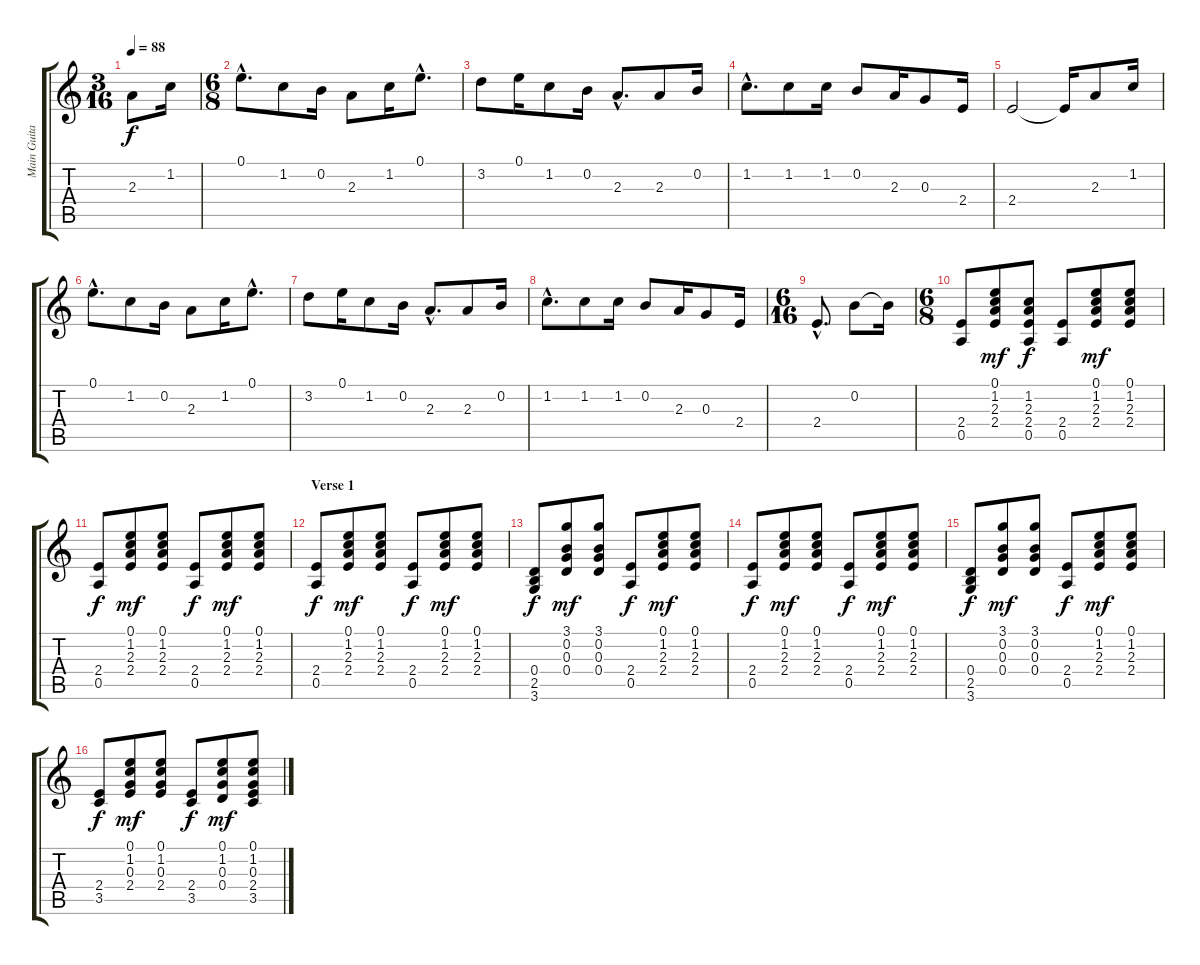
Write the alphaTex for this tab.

\track ("Main Guitar" "Main Guita") {instrument acousticguitarsteel}
\staff {score tabs}
\tuning (E4 B3 G3 D3 A2 E2) {hide}
\ts (3 16)
\tempo 88
\clef g2
\ks c
2.3.8{dy f instrument acousticguitarsteel} 1.2.16 |
\ts (6 8)
0.1{hac}.8{d volume 14} 1.2.8 0.2.16 2.3.8 1.2.16 0.1{hac}.8{d} |
3.2.8 0.1.16 1.2.8 0.2.16 2.3{hac}.8{d} 2.3.8 0.2.16 |
1.2{hac}.8{d} 1.2.8 1.2.16 0.2.8 2.3.16 0.3.8 2.4.16 |
2.4.2 2.4{t}.16 2.3.8 1.2.16 |
0.1{hac}.8{d} 1.2.8 0.2.16 2.3.8 1.2.16 0.1{hac}.8{d} |
3.2.8 0.1.16 1.2.8 0.2.16 2.3{hac}.8{d} 2.3.8 0.2.16 |
1.2{hac}.8{d} 1.2.8 1.2.16 0.2.8 2.3.16 0.3.8 2.4.16 |
\ts (6 16)
2.4{hac}.8{d} 0.2.8 0.2{t}.16 |
\ts (6 8)
(2.4 0.5).8 (0.1 1.2 2.3 2.4).8{dy mf} (1.2 2.3 2.4 0.5).8{dy f} (2.4 0.5).8 (0.1 1.2 2.3 2.4).8{dy mf} (0.1 1.2 2.3 2.4).8 |
(2.4 0.5).8{dy f} (0.1 1.2 2.3 2.4).8{dy mf} (0.1 1.2 2.3 2.4).8 (2.4 0.5).8{dy f} (0.1 1.2 2.3 2.4).8{dy mf} (0.1 1.2 2.3 2.4).8 |
\section ("" "Verse 1")
(2.4 0.5).8{dy f} (0.1 1.2 2.3 2.4).8{dy mf} (0.1 1.2 2.3 2.4).8 (2.4 0.5).8{dy f} (0.1 1.2 2.3 2.4).8{dy mf} (0.1 1.2 2.3 2.4).8 |
(0.4 2.5 3.6).8{dy f} (3.1 0.2 0.3 0.4).8{dy mf} (3.1 0.2 0.3 0.4).8 (2.4 0.5).8{dy f} (0.1 1.2 2.3 2.4).8{dy mf} (0.1 1.2 2.3 2.4).8 |
(2.4 0.5).8{dy f} (0.1 1.2 2.3 2.4).8{dy mf} (0.1 1.2 2.3 2.4).8 (2.4 0.5).8{dy f} (0.1 1.2 2.3 2.4).8{dy mf} (0.1 1.2 2.3 2.4).8 |
(0.4 2.5 3.6).8{dy f} (3.1 0.2 0.3 0.4).8{dy mf} (3.1 0.2 0.3 0.4).8 (2.4 0.5).8{dy f} (0.1 1.2 2.3 2.4).8{dy mf} (0.1 1.2 2.3 2.4).8 |
(2.4 3.5).8{dy f} (0.1 1.2 0.3 2.4).8{dy mf} (0.1 1.2 0.3 2.4).8 (2.4 3.5).8{dy f} (0.1 1.2 0.3 0.4).8{dy mf} (0.1 1.2 0.3 2.4 3.5).8
